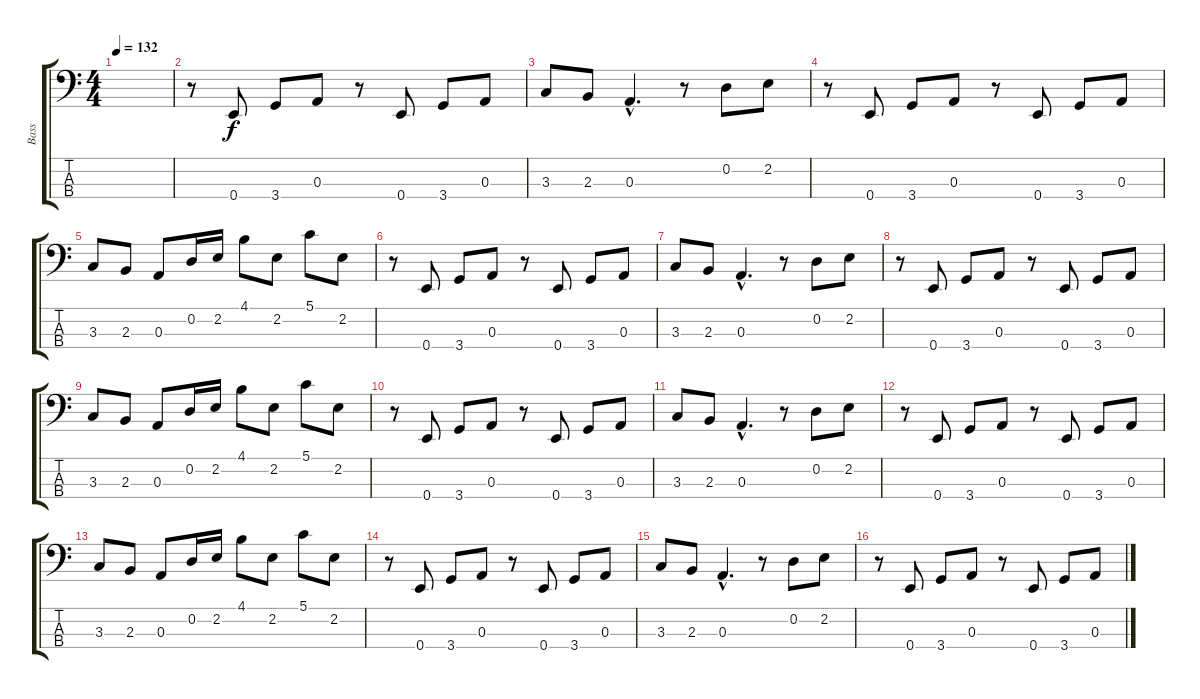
\track ("Bass" "Bass") {instrument slapbass1}
\staff {score tabs}
\tuning (G2 D2 A1 E1) {hide}
\ts (4 4)
\tempo 132
\clef f4
\ks c
|
r.8 0.4.8 3.4.8 0.3.8 r.8 0.4.8 3.4.8 0.3.8 |
3.3.8 2.3.8 0.3{hac}.4{d} r.8 0.2.8 2.2.8 |
r.8 0.4.8 3.4.8 0.3.8 r.8 0.4.8 3.4.8 0.3.8 |
3.3.8 2.3.8 0.3.8 0.2.16 2.2.16 4.1.8 2.2.8 5.1.8 2.2.8 |
r.8 0.4.8 3.4.8 0.3.8 r.8 0.4.8 3.4.8 0.3.8 |
3.3.8 2.3.8 0.3{hac}.4{d} r.8 0.2.8 2.2.8 |
r.8 0.4.8 3.4.8 0.3.8 r.8 0.4.8 3.4.8 0.3.8 |
3.3.8 2.3.8 0.3.8 0.2.16 2.2.16 4.1.8 2.2.8 5.1.8 2.2.8 |
r.8 0.4.8 3.4.8 0.3.8 r.8 0.4.8 3.4.8 0.3.8 |
3.3.8 2.3.8 0.3{hac}.4{d} r.8 0.2.8 2.2.8 |
r.8 0.4.8 3.4.8 0.3.8 r.8 0.4.8 3.4.8 0.3.8 |
3.3.8 2.3.8 0.3.8 0.2.16 2.2.16 4.1.8 2.2.8 5.1.8 2.2.8 |
r.8 0.4.8 3.4.8 0.3.8 r.8 0.4.8 3.4.8 0.3.8 |
3.3.8 2.3.8 0.3{hac}.4{d} r.8 0.2.8 2.2.8 |
r.8 0.4.8 3.4.8 0.3.8 r.8 0.4.8 3.4.8 0.3.8
